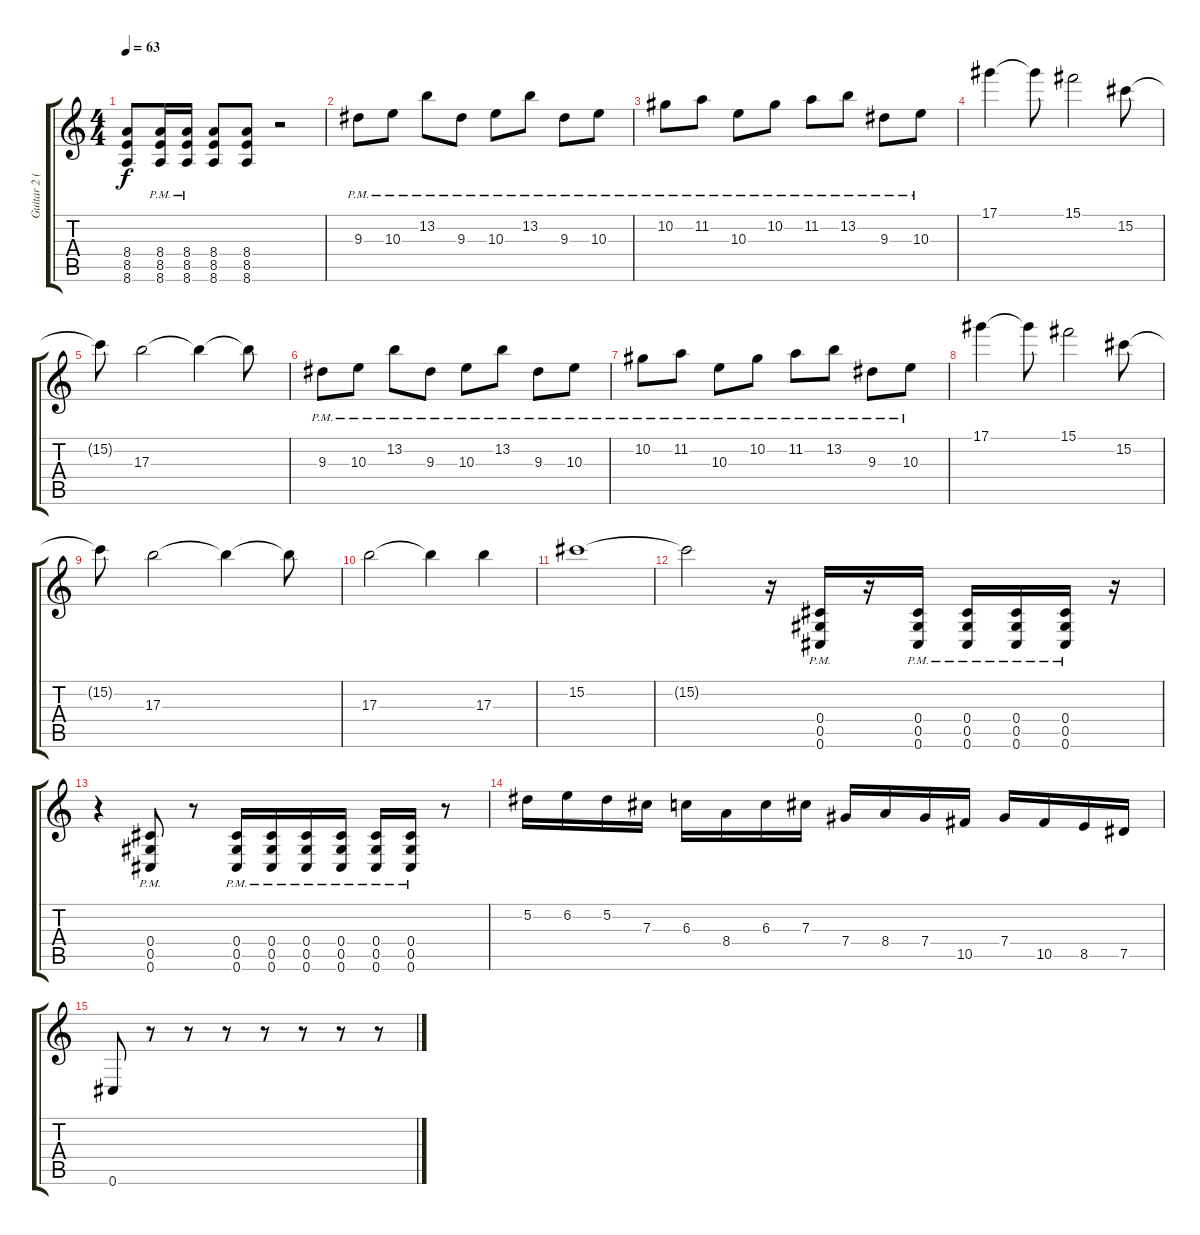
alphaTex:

\track ("Guitar 2 (Drop C#)" "Guitar 2 (") {instrument distortionguitar}
\staff {score tabs}
\tuning (Eb4 Bb3 Gb3 Db3 Ab2 Db2) {hide}
\ts (4 4)
\tempo 63
\clef g2
\ks c
(8.4 8.5 8.6).8{dy f} (8.4{pm} 8.5{pm} 8.6{pm}).16 (8.4{pm} 8.5{pm} 8.6{pm}).16 (8.4 8.5 8.6).8 (8.4 8.5 8.6).8 r.2 |
9.3{pm}.8 10.3{pm}.8 13.2{pm}.8 9.3{pm}.8 10.3{pm}.8 13.2{pm}.8 9.3{pm}.8 10.3{pm}.8 |
10.2{pm}.8 11.2{pm}.8 10.3{pm}.8 10.2{pm}.8 11.2{pm}.8 13.2{pm}.8 9.3{pm}.8 10.3{pm}.8 |
17.1.4 17.1{t}.8 15.1.2 15.2.8 |
15.2{t}.8 17.3.2 17.3{t}.4 17.3{t}.8 |
9.3{pm}.8 10.3{pm}.8 13.2{pm}.8 9.3{pm}.8 10.3{pm}.8 13.2{pm}.8 9.3{pm}.8 10.3{pm}.8 |
10.2{pm}.8 11.2{pm}.8 10.3{pm}.8 10.2{pm}.8 11.2{pm}.8 13.2{pm}.8 9.3{pm}.8 10.3{pm}.8 |
17.1.4 17.1{t}.8 15.1.2 15.2.8 |
15.2{t}.8 17.3.2 17.3{t}.4 17.3{t}.8 |
17.3.2 17.3{t}.4 17.3.4 |
15.2.1 |
15.2{t}.2 r.16 (0.4{pm} 0.5{pm} 0.6{pm}).16 r.16 (0.4{pm} 0.5{pm} 0.6{pm}).16 (0.4{pm} 0.5{pm} 0.6{pm}).16 (0.4{pm} 0.5{pm} 0.6{pm}).16 (0.4{pm} 0.5{pm} 0.6{pm}).16 r.16 |
r.4 (0.4{pm} 0.5{pm} 0.6{pm}).8 r.8 (0.4{pm} 0.5{pm} 0.6{pm}).16 (0.4{pm} 0.5{pm} 0.6{pm}).16 (0.4{pm} 0.5{pm} 0.6{pm}).16 (0.4{pm} 0.5{pm} 0.6{pm}).16 (0.4{pm} 0.5{pm} 0.6{pm}).16 (0.4{pm} 0.5{pm} 0.6{pm}).16 r.8 |
5.2.16 6.2.16 5.2.16 7.3.16 6.3.16 8.4.16 6.3.16 7.3.16 7.4.16 8.4.16 7.4.16 10.5.16 7.4.16 10.5.16 8.5.16 7.5.16 |
0.6.8 r.8 r.8 r.8 r.8 r.8 r.8 r.8
